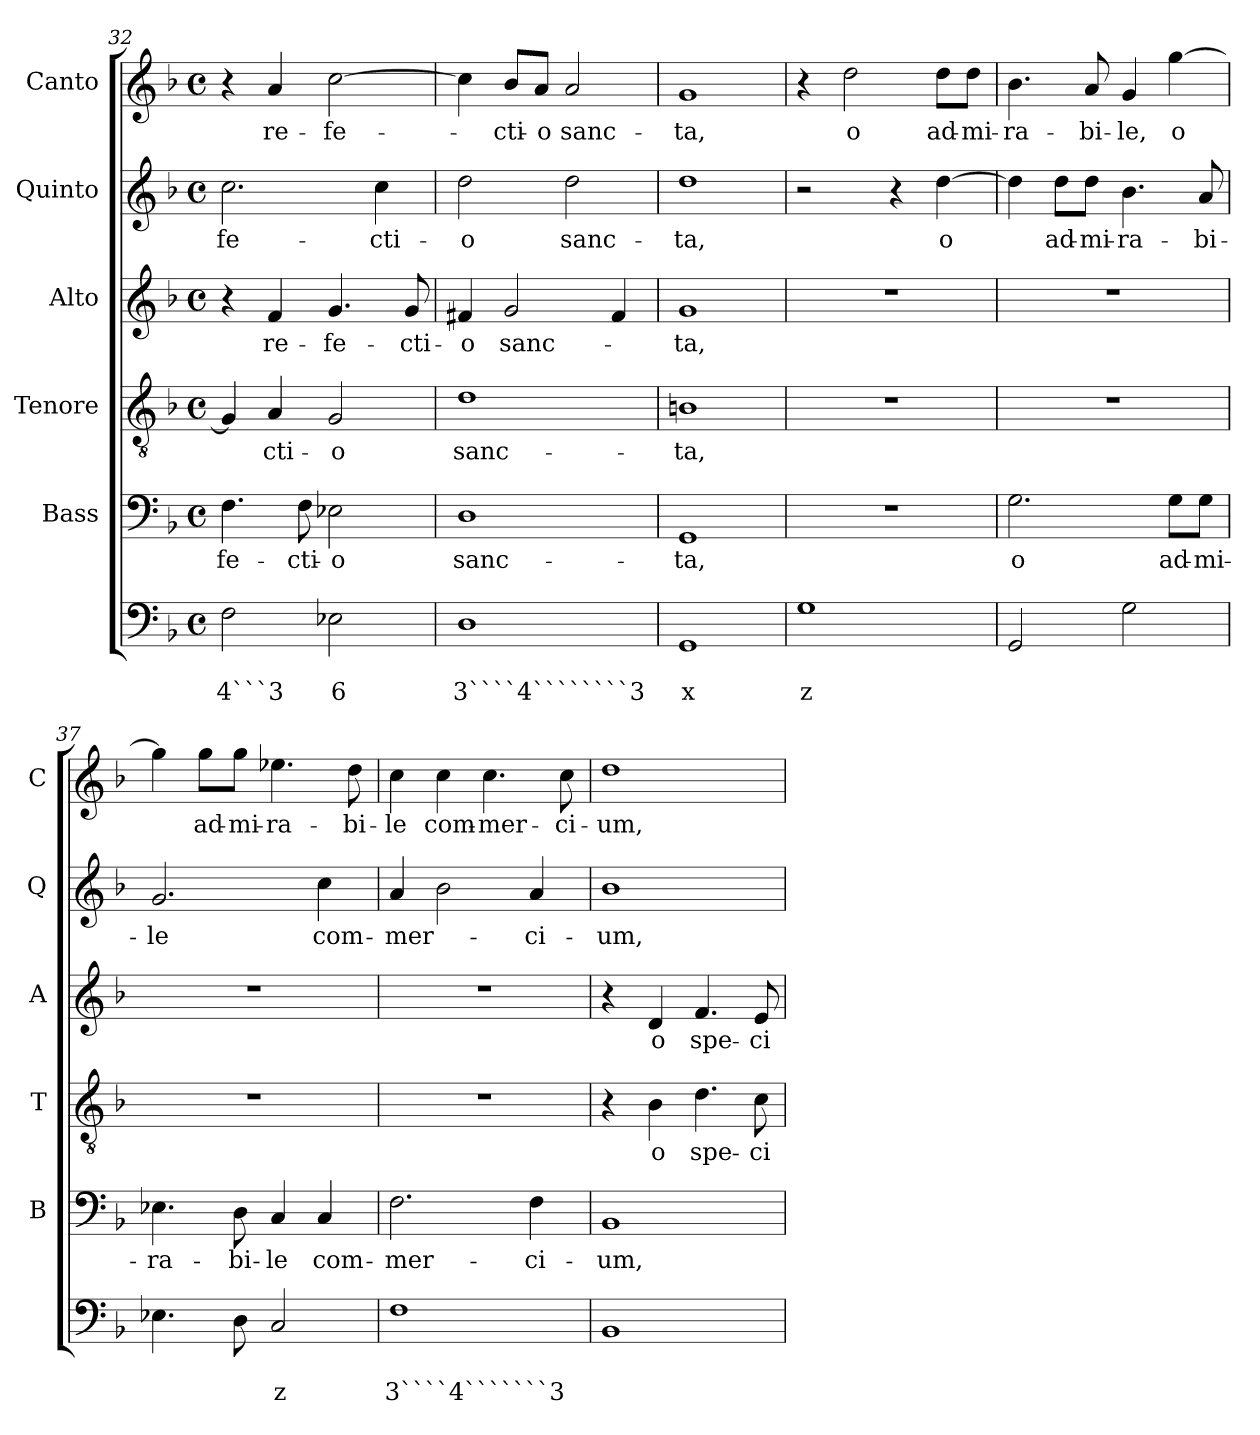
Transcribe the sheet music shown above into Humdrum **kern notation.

**kern	**text	**text	**kern	**text	**kern	**text	**kern	**text	**kern	**text	**kern	**text
*part6	*part6	*part6	*part5	*part5	*part4	*part4	*part3	*part3	*part2	*part2	*part1	*part1
*staff6	*staff6	*staff6	*staff5	*staff5	*staff4	*staff4	*staff3	*staff3	*staff2	*staff2	*staff1	*staff1
*	*	*	*I"Bass	*	*I"Tenore	*	*I"Alto	*	*I"Quinto	*	*I"Canto	*
*	*	*	*I'B	*	*I'T	*	*I'A	*	*I'Q	*	*I'C	*
*clefF4	*	*	*clefF4	*	*clefGv2	*	*clefG2	*	*clefG2	*	*clefG2	*
*k[b-]	*	*	*k[b-]	*	*k[b-]	*	*k[b-]	*	*k[b-]	*	*k[b-]	*
*F:	*	*	*F:	*	*F:	*	*F:	*	*F:	*	*F:	*
*M4/4	*	*	*M4/4	*	*M4/4	*	*M4/4	*	*M4/4	*	*M4/4	*
*met(c)	*	*	*met(c)	*	*met(c)	*	*met(c)	*	*met(c)	*	*met(c)	*
=32	=32	=32	=32	=32	=32	=32	=32	=32	=32	=32	=32	=32
!	!	!LO:LY:b	!	!LO:LY:b	!	!	!	!	!	!LO:LY:b	!	!
2F\	.	4```3	4.F\	-fe-	4G/]	.	4r	.	2.cc\	-fe-	4r	.
!	!	!	!	!	!	!LO:LY:b	!	!LO:LY:b	!	!	!	!LO:LY:b
.	.	.	.	.	4A/	-cti-	4f/	re-	.	.	4a/	re-
!	!	!	!	!LO:LY:b	!	!	!	!	!	!	!	!
.	.	.	8F\	-cti-	.	.	.	.	.	.	.	.
!	!	!LO:LY:b	!	!LO:LY:b	!	!LO:LY:b	!	!LO:LY:b	!	!	!	!LO:LY:b
2E-X\	.	6	2E-X\	-o	2G/	-o	4.g/	-fe-	.	.	[2cc\	-fe-
!	!	!	!	!	!	!	!	!	!	!LO:LY:b	!	!
.	.	.	.	.	.	.	.	.	4cc\	-cti-	.	.
!	!	!	!	!	!	!	!	!LO:LY:b	!	!	!	!
.	.	.	.	.	.	.	8g/	-cti-	.	.	.	.
!!LO:PB:g=z
=33	=33	=33	=33	=33	=33	=33	=33	=33	=33	=33	=33	=33
!	!	!LO:LY:b	!	!LO:LY:b	!	!LO:LY:b	!	!LO:LY:b	!	!LO:LY:b	!	!
1D	.	3````4````````3	1D	sanc-	1d	sanc-	4f#X/	-o	2dd\	-o	4cc\]	.
!	!	!	!	!	!	!	!	!LO:LY:b	!	!	!	!LO:LY:b
.	.	.	.	.	.	.	2g/	sanc-	.	.	8b-/L	-cti-
!	!	!	!	!	!	!	!	!	!	!	!	!LO:LY:b
.	.	.	.	.	.	.	.	.	.	.	8a/J	-o
!	!	!	!	!	!	!	!	!	!	!LO:LY:b	!	!LO:LY:b
.	.	.	.	.	.	.	.	.	2dd\	sanc-	2a/	sanc-
.	.	.	.	.	.	.	4f#/	.	.	.	.	.
=34	=34	=34	=34	=34	=34	=34	=34	=34	=34	=34	=34	=34
!	!	!LO:LY:b	!	!LO:LY:b	!	!LO:LY:b	!	!LO:LY:b	!	!LO:LY:b	!	!LO:LY:b
1GG	.	x	1GG	-ta,	1Bn	-ta,	1g	-ta,	1dd	-ta,	1g	-ta,
=35	=35	=35	=35	=35	=35	=35	=35	=35	=35	=35	=35	=35
!	!	!LO:LY:b	!	!	!	!	!	!	!	!	!	!
1G	.	z	1r	.	1r	.	1r	.	2r	.	4r	.
!	!	!	!	!	!	!	!	!	!	!	!	!LO:LY:b
.	.	.	.	.	.	.	.	.	.	.	2dd\	o
.	.	.	.	.	.	.	.	.	4r	.	.	.
!	!	!	!	!	!	!	!	!	!	!LO:LY:b	!	!LO:LY:b
.	.	.	.	.	.	.	.	.	[4dd\	o	8dd\L	ad-
!	!	!	!	!	!	!	!	!	!	!	!	!LO:LY:b
.	.	.	.	.	.	.	.	.	.	.	8dd\J	-mi-
=36	=36	=36	=36	=36	=36	=36	=36	=36	=36	=36	=36	=36
!	!	!	!	!LO:LY:b	!	!	!	!	!	!	!	!LO:LY:b
2GG/	.	.	2.G\	o	1r	.	1r	.	4dd\]	.	4.b-\	-ra-
!	!	!	!	!	!	!	!	!	!	!LO:LY:b	!	!
.	.	.	.	.	.	.	.	.	8dd\L	ad-	.	.
!	!	!	!	!	!	!	!	!	!	!LO:LY:b	!	!LO:LY:b
.	.	.	.	.	.	.	.	.	8dd\J	-mi-	8a/	-bi-
!	!	!	!	!	!	!	!	!	!	!LO:LY:b	!	!LO:LY:b
2G\	.	.	.	.	.	.	.	.	4.b-\	-ra-	4g/	-le,
!	!	!	!	!LO:LY:b	!	!	!	!	!	!	!	!LO:LY:b
.	.	.	8G\L	ad-	.	.	.	.	.	.	[4gg\	o
!	!	!	!	!LO:LY:b	!	!	!	!	!	!LO:LY:b	!	!
.	.	.	8G\J	-mi-	.	.	.	.	8a/	-bi-	.	.
=37	=37	=37	=37	=37	=37	=37	=37	=37	=37	=37	=37	=37
!	!	!	!	!LO:LY:b	!	!	!	!	!	!LO:LY:b	!	!
4.E-X\	.	.	4.E-X\	-ra-	1r	.	1r	.	2.g/	-le	4gg\]	.
!	!	!	!	!	!	!	!	!	!	!	!	!LO:LY:b
.	.	.	.	.	.	.	.	.	.	.	8gg\L	ad-
!	!	!	!	!LO:LY:b	!	!	!	!	!	!	!	!LO:LY:b
8D\	.	.	8D\	-bi-	.	.	.	.	.	.	8gg\J	-mi-
!	!	!LO:LY:b	!	!LO:LY:b	!	!	!	!	!	!	!	!LO:LY:b
2C/	.	z	4C/	-le	.	.	.	.	.	.	4.ee-X\	-ra-
!	!	!	!	!LO:LY:b	!	!	!	!	!	!LO:LY:b	!	!
.	.	.	4C/	com-	.	.	.	.	4cc\	com-	.	.
!	!	!	!	!	!	!	!	!	!	!	!	!LO:LY:b
.	.	.	.	.	.	.	.	.	.	.	8dd\	-bi-
=38	=38	=38	=38	=38	=38	=38	=38	=38	=38	=38	=38	=38
!	!	!LO:LY:b	!	!LO:LY:b	!	!	!	!	!	!LO:LY:b	!	!LO:LY:b
1F	.	3````4```````3	2.F\	-mer-	1r	.	1r	.	4a/	-mer-	4cc\	-le
!	!	!	!	!	!	!	!	!	!	!	!	!LO:LY:b
.	.	.	.	.	.	.	.	.	2b-\	.	4cc\	com-
!	!	!	!	!	!	!	!	!	!	!	!	!LO:LY:b
.	.	.	.	.	.	.	.	.	.	.	4.cc\	-mer-
!	!	!	!	!LO:LY:b	!	!	!	!	!	!LO:LY:b	!	!
.	.	.	4F\	-ci-	.	.	.	.	4a/	-ci-	.	.
!	!	!	!	!	!	!	!	!	!	!	!	!LO:LY:b
.	.	.	.	.	.	.	.	.	.	.	8cc\	-ci-
=39	=39	=39	=39	=39	=39	=39	=39	=39	=39	=39	=39	=39
!	!	!	!	!LO:LY:b	!	!	!	!	!	!LO:LY:b	!	!LO:LY:b
1BB-	.	.	1BB-	-um,	4r	.	4r	.	1b-	-um,	1dd	-um,
!	!	!	!	!	!	!LO:LY:b	!	!LO:LY:b	!	!	!	!
.	.	.	.	.	4B-\	o	4d/	o	.	.	.	.
!	!	!	!	!	!	!LO:LY:b	!	!LO:LY:b	!	!	!	!
.	.	.	.	.	4.d\	spe-	4.f/	spe-	.	.	.	.
!	!	!	!	!	!	!LO:LY:b	!	!LO:LY:b	!	!	!	!
.	.	.	.	.	8c\	-ci-	8e/	-ci-	.	.	.	.
=	=	=	=	=	=	=	=	=	=	=	=	=
*-	*-	*-	*-	*-	*-	*-	*-	*-	*-	*-	*-	*-
